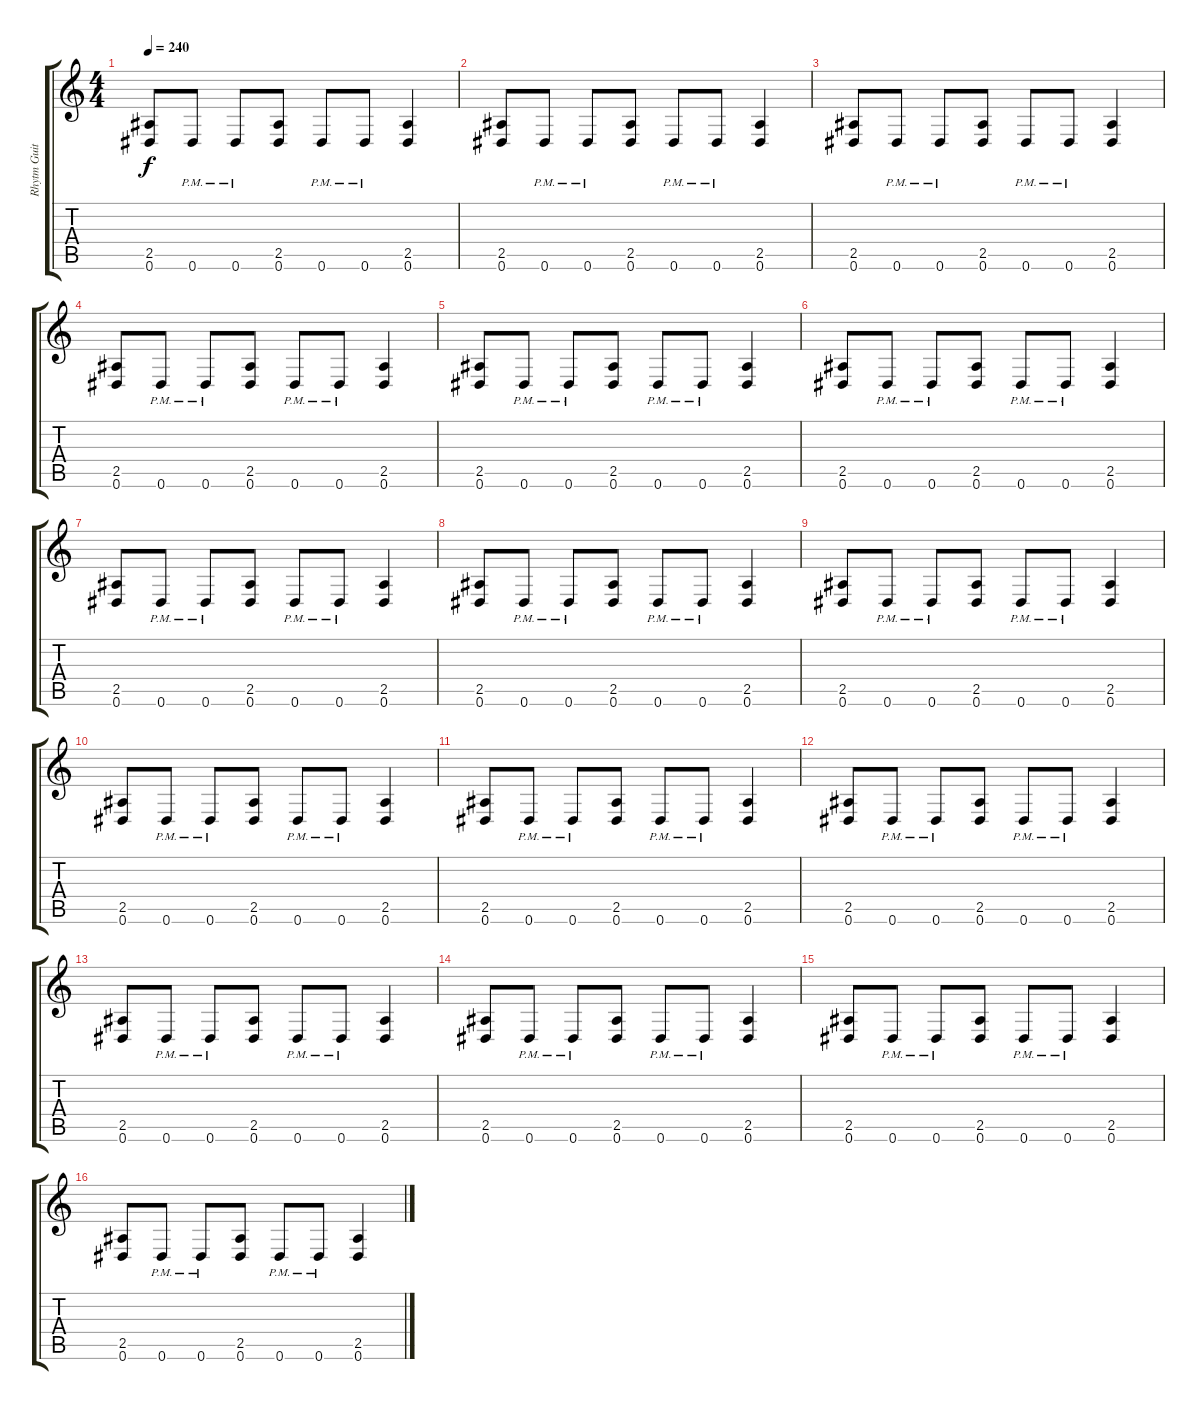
\track ("Rhytm Guitar 1" "Rhytm Guit") {instrument distortionguitar}
\staff {score tabs}
\tuning (Eb4 Bb3 Gb3 Db3 Ab2 Eb2) {hide}
\ts (4 4)
\tempo 240
\clef g2
\ks c
(2.5 0.6).8{dy f} 0.6{pm}.8 0.6{pm}.8 (2.5 0.6).8 0.6{pm}.8 0.6{pm}.8 (2.5 0.6).4 |
(2.5 0.6).8 0.6{pm}.8 0.6{pm}.8 (2.5 0.6).8 0.6{pm}.8 0.6{pm}.8 (2.5 0.6).4 |
(2.5 0.6).8 0.6{pm}.8 0.6{pm}.8 (2.5 0.6).8 0.6{pm}.8 0.6{pm}.8 (2.5 0.6).4 |
(2.5 0.6).8 0.6{pm}.8 0.6{pm}.8 (2.5 0.6).8 0.6{pm}.8 0.6{pm}.8 (2.5 0.6).4 |
(2.5 0.6).8 0.6{pm}.8 0.6{pm}.8 (2.5 0.6).8 0.6{pm}.8 0.6{pm}.8 (2.5 0.6).4 |
(2.5 0.6).8 0.6{pm}.8 0.6{pm}.8 (2.5 0.6).8 0.6{pm}.8 0.6{pm}.8 (2.5 0.6).4 |
(2.5 0.6).8 0.6{pm}.8 0.6{pm}.8 (2.5 0.6).8 0.6{pm}.8 0.6{pm}.8 (2.5 0.6).4 |
(2.5 0.6).8 0.6{pm}.8 0.6{pm}.8 (2.5 0.6).8 0.6{pm}.8 0.6{pm}.8 (2.5 0.6).4 |
(2.5 0.6).8 0.6{pm}.8 0.6{pm}.8 (2.5 0.6).8 0.6{pm}.8 0.6{pm}.8 (2.5 0.6).4 |
(2.5 0.6).8 0.6{pm}.8 0.6{pm}.8 (2.5 0.6).8 0.6{pm}.8 0.6{pm}.8 (2.5 0.6).4 |
(2.5 0.6).8 0.6{pm}.8 0.6{pm}.8 (2.5 0.6).8 0.6{pm}.8 0.6{pm}.8 (2.5 0.6).4 |
(2.5 0.6).8 0.6{pm}.8 0.6{pm}.8 (2.5 0.6).8 0.6{pm}.8 0.6{pm}.8 (2.5 0.6).4 |
(2.5 0.6).8 0.6{pm}.8 0.6{pm}.8 (2.5 0.6).8 0.6{pm}.8 0.6{pm}.8 (2.5 0.6).4 |
(2.5 0.6).8 0.6{pm}.8 0.6{pm}.8 (2.5 0.6).8 0.6{pm}.8 0.6{pm}.8 (2.5 0.6).4 |
(2.5 0.6).8 0.6{pm}.8 0.6{pm}.8 (2.5 0.6).8 0.6{pm}.8 0.6{pm}.8 (2.5 0.6).4 |
(2.5 0.6).8 0.6{pm}.8 0.6{pm}.8 (2.5 0.6).8 0.6{pm}.8 0.6{pm}.8 (2.5 0.6).4
